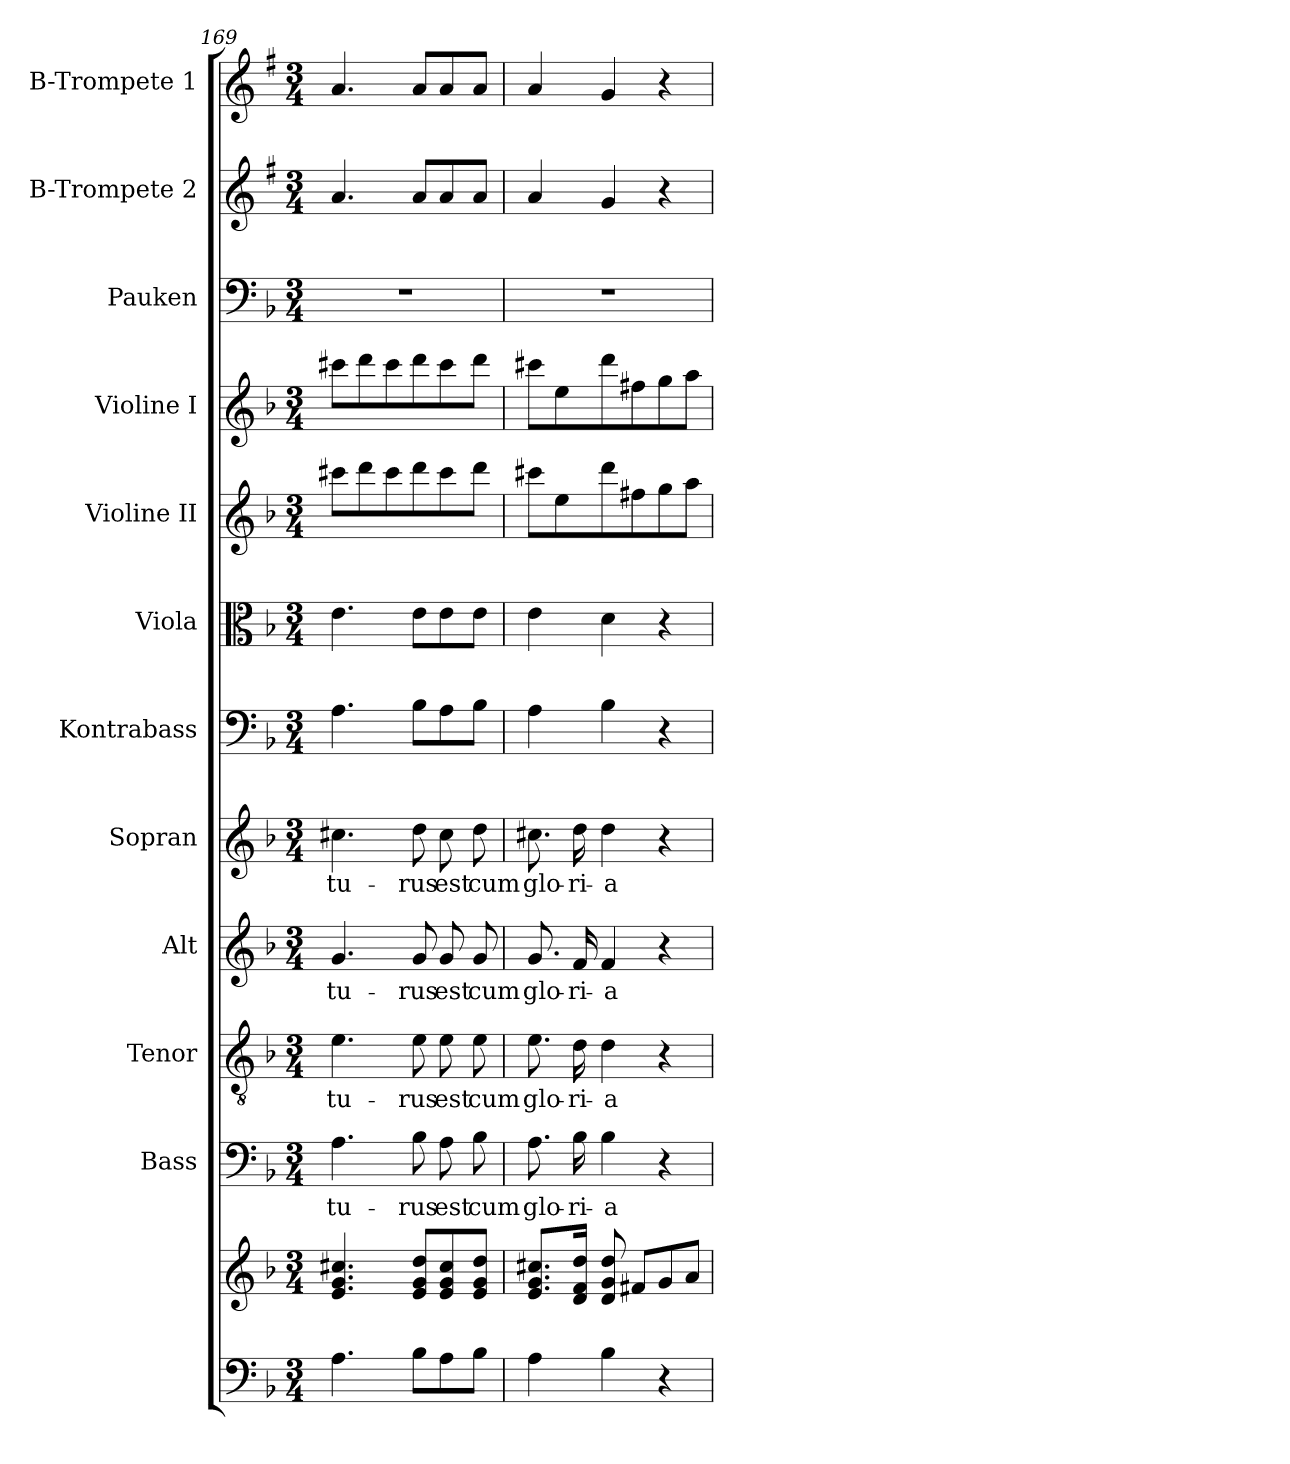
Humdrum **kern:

**kern	**kern	**kern	**text	**kern	**text	**kern	**text	**kern	**text	**kern	**kern	**kern	**kern	**kern	**kern	**kern
*part12	*part12	*part11	*part11	*part10	*part10	*part9	*part9	*part8	*part8	*part7	*part6	*part5	*part4	*part3	*part2	*part1
*staff13	*staff12	*staff11	*staff11	*staff10	*staff10	*staff9	*staff9	*staff8	*staff8	*staff7	*staff6	*staff5	*staff4	*staff3	*staff2	*staff1
*	*	*I"Bass	*	*I"Tenor	*	*I"Alt	*	*I"Sopran	*	*I"Kontrabass	*I"Viola	*I"Violine II	*I"Violine I	*I"Pauken	*I"B-Trompete 2	*I"B-Trompete 1
*	*	*I'B.	*	*I'T.	*	*I'A.	*	*I'S.	*	*I'Kb.	*I'Vla.	*I'Vl. II	*I'Vl. I	*I'Pk.	*I'B Trp. 2	*I'B Trp. 1
*clefF4	*clefG2	*clefF4	*	*clefGv2	*	*clefG2	*	*clefG2	*	*clefF4	*clefC3	*clefG2	*clefG2	*clefF4	*clefG2	*clefG2
*	*	*	*	*	*	*	*	*	*	*ITrd7c12	*	*	*	*	*ITrd1c2	*ITrd1c2
*k[b-]	*k[b-]	*k[b-]	*	*k[b-]	*	*k[b-]	*	*k[b-]	*	*k[b-]	*k[b-]	*k[b-]	*k[b-]	*k[b-]	*k[b-]	*k[b-]
*F:	*F:	*F:	*	*F:	*	*F:	*	*F:	*	*F:	*F:	*F:	*F:	*F:	*F:	*F:
*M3/4	*M3/4	*M3/4	*	*M3/4	*	*M3/4	*	*M3/4	*	*M3/4	*M3/4	*M3/4	*M3/4	*M3/4	*M3/4	*M3/4
=169	=169	=169	=169	=169	=169	=169	=169	=169	=169	=169	=169	=169	=169	=169	=169	=169
!	!	!	!LO:LY:b	!	!LO:LY:b	!	!LO:LY:b	!	!LO:LY:b	!	!	!	!	!	!	!
4.A\	4.e/ 4.g/ 4.cc#X/	4.A\	-tu-	4.e\	-tu-	4.g/	-tu-	4.cc#X\	-tu-	4.AA\	4.e\	8ccc#X\L	8ccc#X\L	2.r	4.g/	4.g/
.	.	.	.	.	.	.	.	.	.	.	.	8ddd\	8ddd\	.	.	.
.	.	.	.	.	.	.	.	.	.	.	.	8ccc#\	8ccc#\	.	.	.
!	!	!	!LO:LY:b	!	!LO:LY:b	!	!LO:LY:b	!	!LO:LY:b	!	!	!	!	!	!	!
8B-\L	8e/ 8g/ 8dd/L	8B-\	-rus	8e\	-rus	8g/	-rus	8dd\	-rus	8BB-\L	8e\L	8ddd\	8ddd\	.	8g/L	8g/L
!	!	!	!LO:LY:b	!	!LO:LY:b	!	!LO:LY:b	!	!LO:LY:b	!	!	!	!	!	!	!
8A\	8e/ 8g/ 8cc#/	8A\	est	8e\	est	8g/	est	8cc#\	est	8AA\	8e\	8ccc#\	8ccc#\	.	8g/	8g/
!	!	!	!LO:LY:b	!	!LO:LY:b	!	!LO:LY:b	!	!LO:LY:b	!	!	!	!	!	!	!
8B-\J	8e/ 8g/ 8dd/J	8B-\	cum	8e\	cum	8g/	cum	8dd\	cum	8BB-\J	8e\J	8ddd\J	8ddd\J	.	8g/J	8g/J
=170	=170	=170	=170	=170	=170	=170	=170	=170	=170	=170	=170	=170	=170	=170	=170	=170
!	!	!	!LO:LY:b	!	!LO:LY:b	!	!LO:LY:b	!	!LO:LY:b	!	!	!	!	!	!	!
4A\	8.e/ 8.g/ 8.cc#X/L	8.A\	glo-	8.e\	glo-	8.g/	glo-	8.cc#X\	glo-	4AA\	4e\	8ccc#X\L	8ccc#X\L	2.r	4g/	4g/
.	.	.	.	.	.	.	.	.	.	.	.	8ee\	8ee\	.	.	.
!	!	!	!LO:LY:b	!	!LO:LY:b	!	!LO:LY:b	!	!LO:LY:b	!	!	!	!	!	!	!
.	16d/ 16f/ 16dd/Jk	16B-\	-ri-	16d\	-ri-	16f/	-ri-	16dd\	-ri-	.	.	.	.	.	.	.
!	!	!	!LO:LY:b	!	!LO:LY:b	!	!LO:LY:b	!	!LO:LY:b	!	!	!	!	!	!	!
4B-\	8d/ 8g/ 8dd/	4B-\	-a	4d\	-a	4f/	-a	4dd\	-a	4BB-\	4d\	8ddd\	8ddd\	.	4f/	4f/
.	8f#X/L	.	.	.	.	.	.	.	.	.	.	8ff#X\	8ff#X\	.	.	.
4r	8g/	4r	.	4r	.	4r	.	4r	.	4r	4r	8gg\	8gg\	.	4r	4r
.	8a/J	.	.	.	.	.	.	.	.	.	.	8aa\J	8aa\J	.	.	.
=	=	=	=	=	=	=	=	=	=	=	=	=	=	=	=	=
*-	*-	*-	*-	*-	*-	*-	*-	*-	*-	*-	*-	*-	*-	*-	*-	*-
